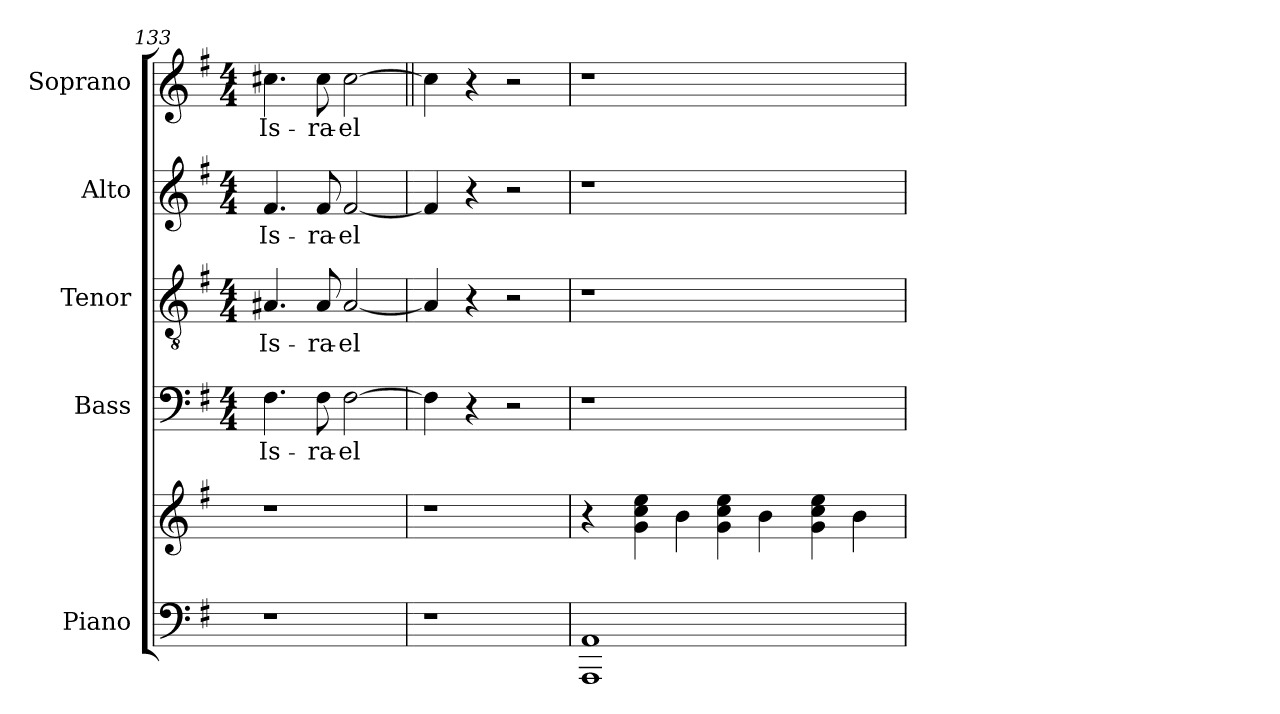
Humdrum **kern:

**kern	**kern	**kern	**text	**kern	**text	**kern	**text	**kern	**text
*part5	*part5	*part4	*part4	*part3	*part3	*part2	*part2	*part1	*part1
*staff6	*staff5	*staff4	*staff4	*staff3	*staff3	*staff2	*staff2	*staff1	*staff1
*I"Piano	*	*I"Bass	*	*I"Tenor	*	*I"Alto	*	*I"Soprano	*
*	*	*I'B.	*	*I'T.	*	*I'A.	*	*I'S.	*
*clefF4	*clefG2	*clefF4	*	*clefGv2	*	*clefG2	*	*clefG2	*
*k[f#]	*k[f#]	*k[f#]	*	*k[f#]	*	*k[f#]	*	*k[f#]	*
*G:	*G:	*G:	*	*G:	*	*G:	*	*G:	*
*	*	*M4/4	*	*M4/4	*	*M4/4	*	*M4/4	*
=133	=133	=133	=133	=133	=133	=133	=133	=133	=133
!	!	!	!LO:LY:b:cj	!	!LO:LY:b:cj	!	!LO:LY:b:cj	!	!LO:LY:b:cj
1r	1r	4.F#\	Is-	4.A#X/	Is-	4.f#/	Is-	4.cc#X\	Is-
!	!	!	!LO:LY:b:cj	!	!LO:LY:b:cj	!	!LO:LY:b:cj	!	!LO:LY:b:cj
.	.	8F#\	-ra-	8A#/	-ra-	8f#/	-ra-	8cc#\	-ra-
!	!	!	!LO:LY:b:cj	!	!LO:LY:b:cj	!	!LO:LY:b:cj	!	!LO:LY:b:cj
.	.	[>2F#\	-el	[<2A#/	-el	[<2f#/	-el	[>2cc#\	-el
=134	=134	=134	=134||	=134	=134||	=134	=134||	=134||	=134||
1r	1r	4F#\]	.	4A#/]	.	4f#/]	.	4cc#\]	.
.	.	4r	.	4r	.	4r	.	4r	.
.	.	2r	.	2r	.	2r	.	2r	.
=135	=135	=135	=135	=135	=135	=135	=135	=135	=135
*	*MM120	*	*	*	*	*	*	*	*
*	*	*	*	*	*	*	*	*^	*
1AA 1AAA	4r	1r	.	1r	.	1r	.	1r	16ryy	.
*	*	*	*	*	*	*	*	*MM120	*	*
.	.	.	.	.	.	.	.	.	1ryy	.
.	4g\ 4cc\ 4ee\	.	.	.	.	.	.	.	.	.
.	4b\	.	.	.	.	.	.	.	.	.
.	4g\ 4ee\ 4cc\	.	.	.	.	.	.	.	.	.
2.ryy	4b\	2.ryy	.	2.ryy	.	2.ryy	.	2.ryy	.	.
.	.	.	.	.	.	.	.	.	2ryy	.
.	4g\ 4cc\ 4ee\	.	.	.	.	.	.	.	.	.
.	4b\	.	.	.	.	.	.	.	.	.
.	.	.	.	.	.	.	.	.	8.ryy	.
*	*	*	*	*	*	*	*	*v	*v	*
=	=	=	=	=	=	=	=	=	=
*-	*-	*-	*-	*-	*-	*-	*-	*-	*-
